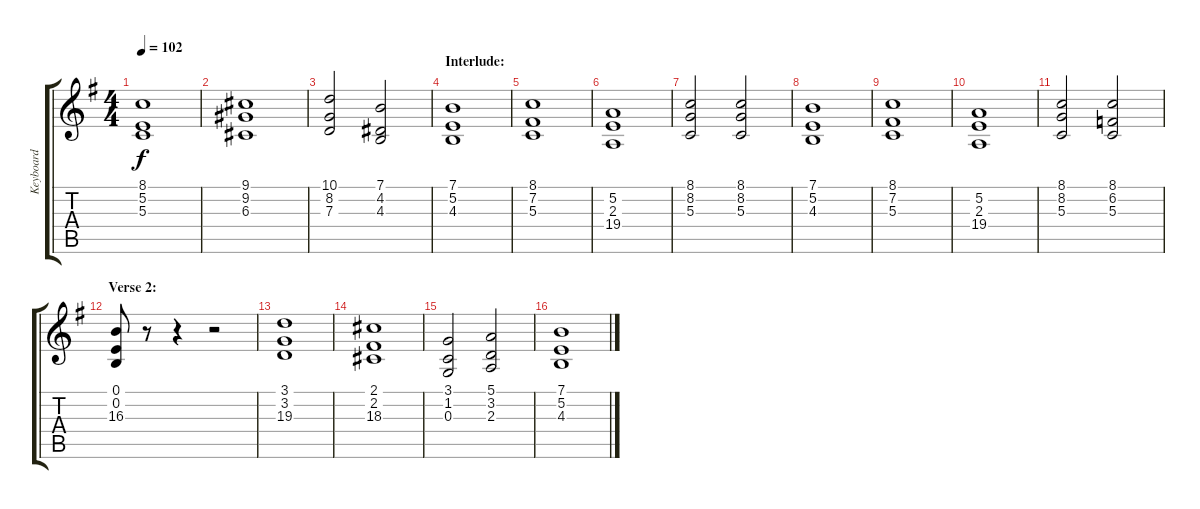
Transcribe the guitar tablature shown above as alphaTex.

\track ("Keyboard" "Keyboard") {instrument lead3calliope}
\staff {score tabs}
\tuning (E4 B3 G3 D3 A2 E2) {hide}
\ts (4 4)
\tempo 102
\clef g2
\ks eminor
(8.1 5.2 5.3).1{dy f} |
(9.1 9.2 6.3).1 |
(10.1 8.2 7.3).2 (7.1 4.2 4.3).2 |
\section ("" "Interlude:")
(7.1 5.2 4.3).1{volume 9 instrument pad8sweep} |
(8.1 7.2 5.3).1 |
(5.2 2.3 19.4).1 |
(8.1 8.2 5.3).2 (8.1 8.2 5.3).2 |
(7.1 5.2 4.3).1 |
(8.1 7.2 5.3).1 |
(5.2 2.3 19.4).1 |
(8.1 8.2 5.3).2 (8.1 6.2 5.3).2 |
\section ("" "Verse 2:")
(0.1 0.2 16.3).8 r.8 r.4 r.2{volume 9 instrument pad8sweep} |
(3.1 3.2 19.3).1 |
(2.1 2.2 18.3).1 |
(3.1 1.2 0.3).2 (5.1 3.2 2.3).2 |
(7.1 5.2 4.3).1
